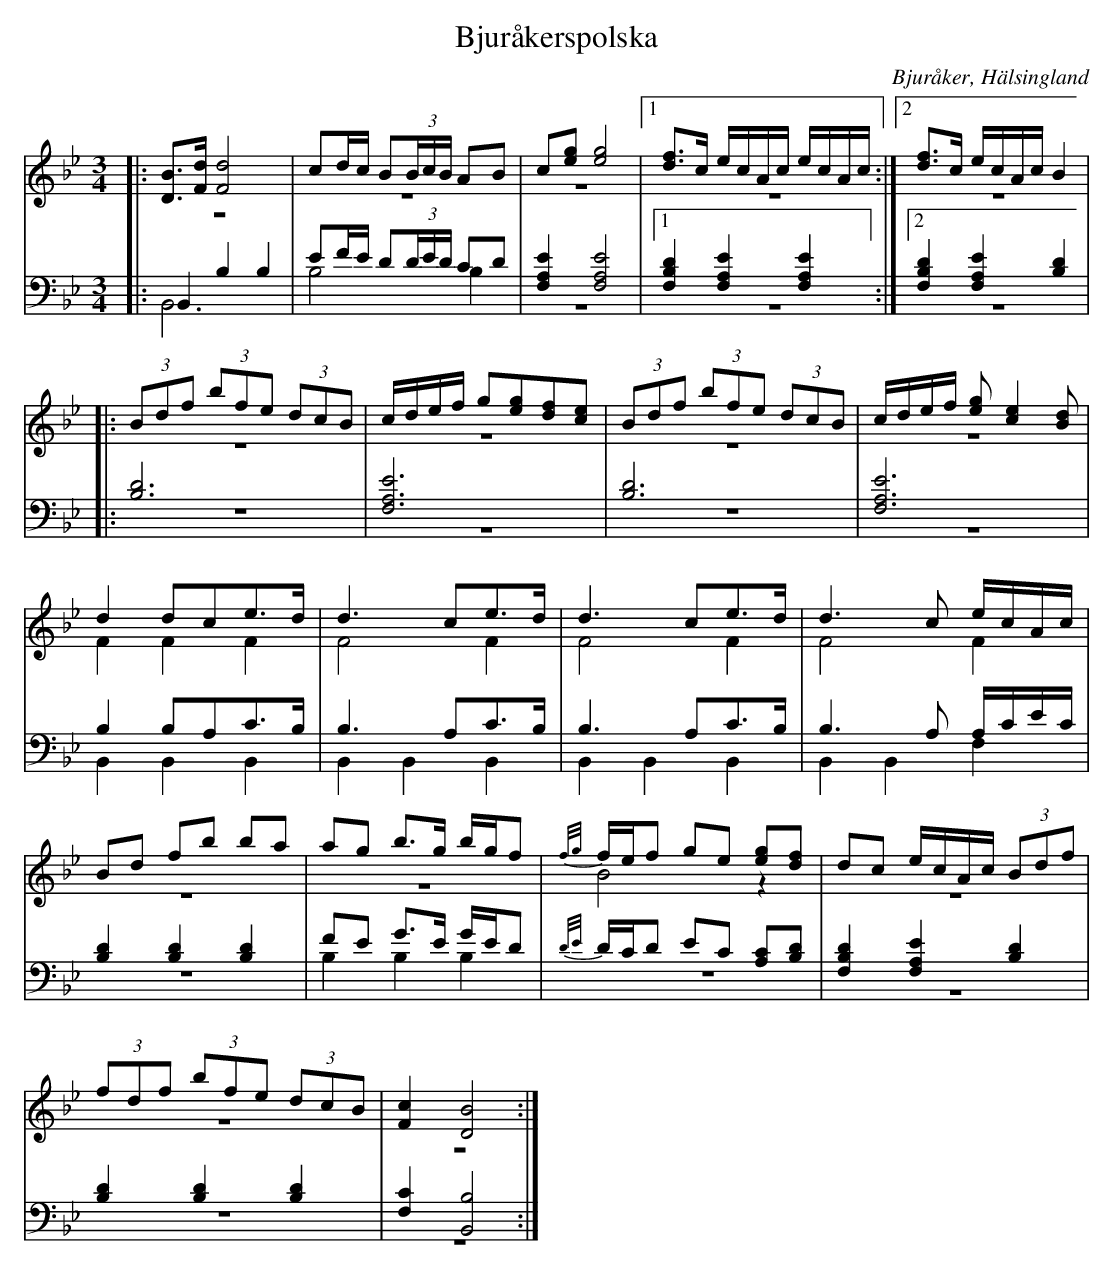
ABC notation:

X:1
T: Bjuråkerspolska
O: Bjuråker, Hälsingland
M: 3/4
L: 1/8
K: Bb
V:1
V:2 merge
V:3
V:4 merge
V:1
|:[DB]>[Fd] [F4d4]|cd/c/ B(3B/c/B/ AB|c[eg] [e4g4]  |1[df]>c e/c/A/c/ e/c/A/c/:|2[df]>c e/c/A/c/ B2|
|:(3Bdf  (3bfe (3dcB |c/d/e/f/ g[eg][df][ce]|(3Bdf  (3bfe (3dcB |c/d/e/f/ [eg][c2e2][Bd]|
d2 dce>d|d3 ce>d|d3 ce>d|d3 c e/c/A/c/ |
Bd fb ba|ag b>g b/g/f|{f/g/}f/e/f ge [eg][df]|dc e/c/A/c/ (3Bdf|
(3fdf (3bfe (3dcB|[F2c2] [D4B4]:|
V:2
|: z6| z6|z6|1z6:|2 z6|
|:z6|z6|z6|z6|
F2 F2 F2|F4 F2|F4 F2|F4 F2|
z6|z6|B4 z2|z6|
z6|z6:|
V:3 clef=bass
|: B,,2 B,2 B,2| EF/E/ D(3D/E/D/ CD|[F,2A,2E2] [F,4A,4E4]|1 [F,2B,2D2] [F,2A,2E2] [F,2A,2E2]:|2 [F,2B,2D2] [F,2A,2E2] [B,2D2]|
|:[B,6D6]|[F,6A,6E6]|[B,6D6]|[F,6A,6E6]|
B,2 B,A,C>B,|B,3 A,C>B,|B,3 A,C>B,|B,3  A,  A,/C/E/C/|
[B,2D2] [B,2D2] [B,2D2] |FE G>E G/E/D|{D/E/}D/C/D EC [A,C][B,D]|[F,2B,2D2] [F,2A,2E2] [B,2D2]|
[B,2D2] [B,2D2] [B,2D2]| [F,2C2] [B,,4B,4]:|
V:4 clef=bass
|: B,,6|B,4 B,2|z6|1 z6:|2 z6|
|:z6|z6|z6|z6|
B,,2 B,,2 B,,2|B,,2 B,,2 B,,2|B,,2 B,,2 B,,2|B,,2 B,,2 F,2|
z6|B,2 B,2 B,2|z6 |z6 |
z6|z6:|
